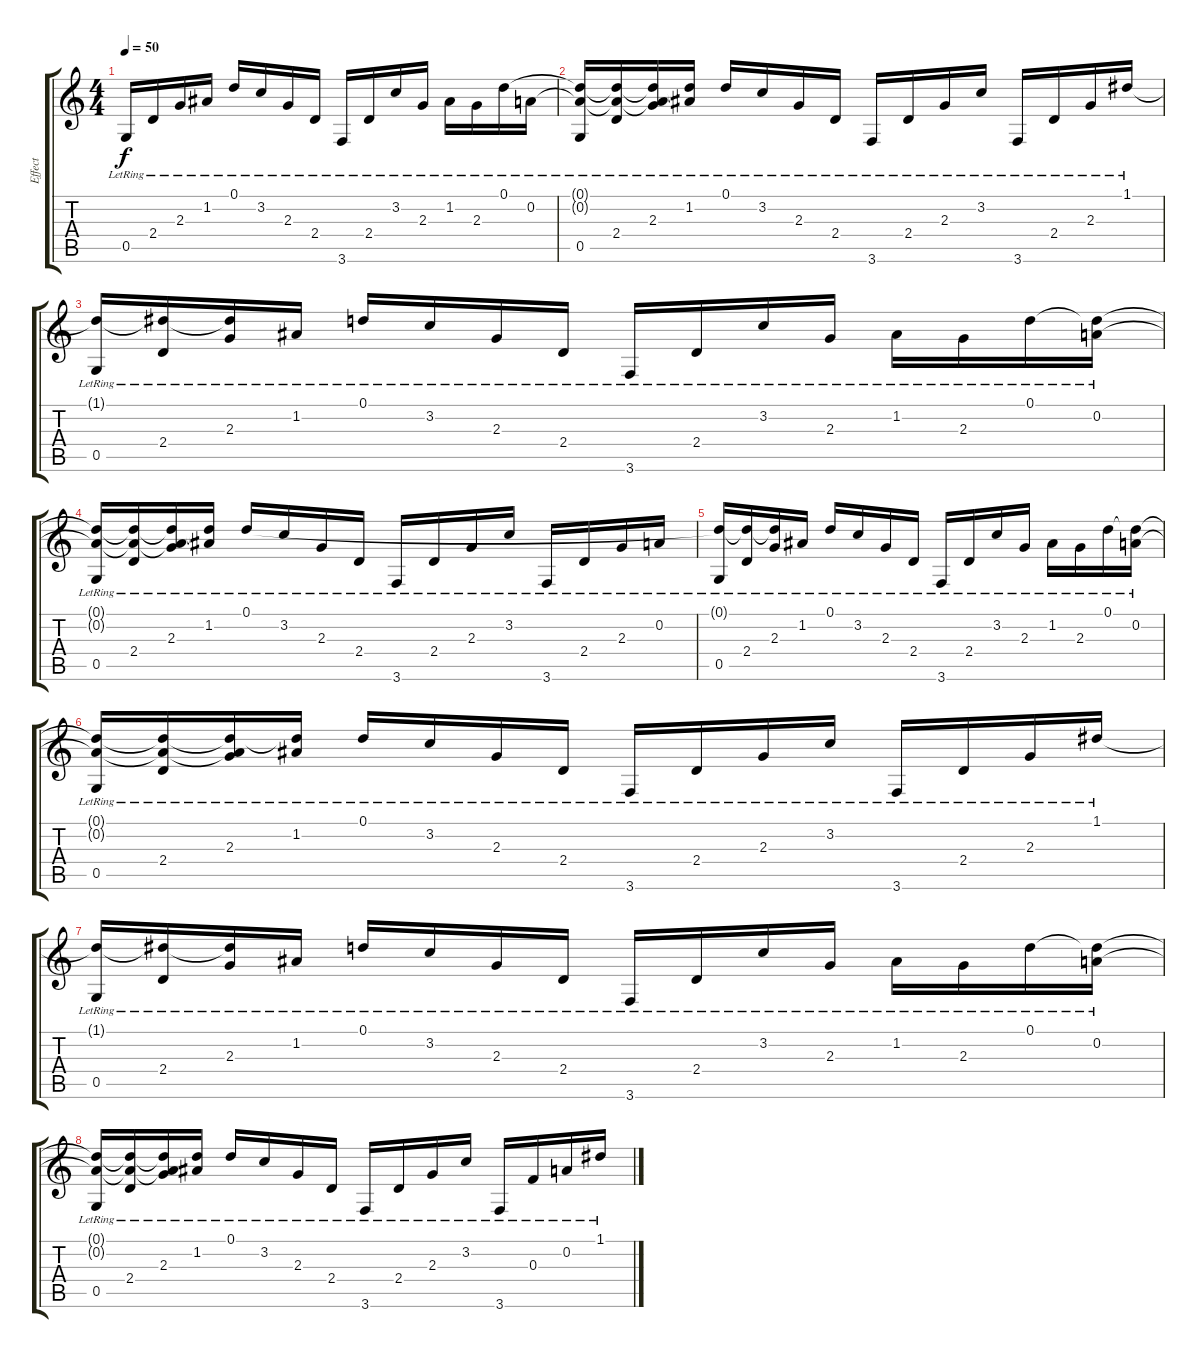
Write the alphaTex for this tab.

\track ("Effect" "Effect") {instrument acousticguitarnylon}
\staff {score tabs}
\tuning (D4 A3 F3 C3 G2 D2) {hide}
\ts (4 4)
\section ("" "")
\tempo 50
\clef g2
\ks c
0.5{lr}.16{dy f instrument acousticguitarnylon} 2.4{lr}.16 2.3{lr}.16 1.2{lr}.16 0.1{lr}.16 3.2{lr}.16 2.3{lr}.16 2.4{lr}.16 3.6{lr}.16 2.4{lr}.16 3.2{lr}.16 2.3{lr}.16 1.2{lr}.16 2.3{lr}.16 0.1{lr}.16 0.2{lr}.16 |
(0.1{t} 0.2{t} 0.5{lr}).16 (0.1{t} 0.2{t} 2.4{lr}).16 (0.1{t} 0.2{t} 2.3{lr}).16 (0.1{t} 1.2{lr}).16 0.1{lr}.16 3.2{lr}.16 2.3{lr}.16 2.4{lr}.16 3.6{lr}.16 2.4{lr}.16 2.3{lr}.16 3.2{lr}.16 3.6{lr}.16 2.4{lr}.16 2.3{lr}.16 1.1{lr}.16 |
(1.1{t} 0.5{lr}).16 (1.1{t} 2.4{lr}).16 (1.1{t} 2.3{lr}).16 1.2{lr}.16 0.1{lr}.16 3.2{lr}.16 2.3{lr}.16 2.4{lr}.16 3.6{lr}.16 2.4{lr}.16 3.2{lr}.16 2.3{lr}.16 1.2{lr}.16 2.3{lr}.16 0.1{lr}.16 (0.1{t} 0.2{lr}).16 |
(0.1{t} 0.2{t} 0.5{lr}).16 (0.1{t} 0.2{t} 2.4{lr}).16 (0.1{t} 0.2{t} 2.3{lr}).16 (0.1{t} 1.2{lr}).16 0.1{lr}.16 3.2{lr}.16 2.3{lr}.16 2.4{lr}.16 3.6{lr}.16 2.4{lr}.16 2.3{lr}.16 3.2{lr}.16 3.6{lr}.16 2.4{lr}.16 2.3{lr}.16 0.2{lr}.16 |
(0.1{t} 0.5{lr}).16 (0.1{t} 2.4{lr}).16 (0.1{t} 2.3{lr}).16 1.2{lr}.16 0.1{lr}.16 3.2{lr}.16 2.3{lr}.16 2.4{lr}.16 3.6{lr}.16 2.4{lr}.16 3.2{lr}.16 2.3{lr}.16 1.2{lr}.16 2.3{lr}.16 0.1{lr}.16 (0.1{t} 0.2{lr}).16 |
(0.1{t} 0.2{t} 0.5{lr}).16 (0.1{t} 0.2{t} 2.4{lr}).16 (0.1{t} 0.2{t} 2.3{lr}).16 (0.1{t} 1.2{lr}).16 0.1{lr}.16 3.2{lr}.16 2.3{lr}.16 2.4{lr}.16 3.6{lr}.16 2.4{lr}.16 2.3{lr}.16 3.2{lr}.16 3.6{lr}.16 2.4{lr}.16 2.3{lr}.16 1.1{lr}.16 |
(1.1{t} 0.5{lr}).16 (1.1{t} 2.4{lr}).16 (1.1{t} 2.3{lr}).16 1.2{lr}.16 0.1{lr}.16 3.2{lr}.16 2.3{lr}.16 2.4{lr}.16 3.6{lr}.16 2.4{lr}.16 3.2{lr}.16 2.3{lr}.16 1.2{lr}.16 2.3{lr}.16 0.1{lr}.16 (0.1{t} 0.2{lr}).16 |
(0.1{t} 0.2{t} 0.5{lr}).16 (0.1{t} 0.2{t} 2.4{lr}).16 (0.1{t} 0.2{t} 2.3{lr}).16 (0.1{t} 1.2{lr}).16 0.1{lr}.16 3.2{lr}.16 2.3{lr}.16 2.4{lr}.16 3.6{lr}.16 2.4{lr}.16 2.3{lr}.16 3.2{lr}.16 3.6{lr}.16 0.3{lr}.16 0.2{lr}.16 1.1{lr}.16
